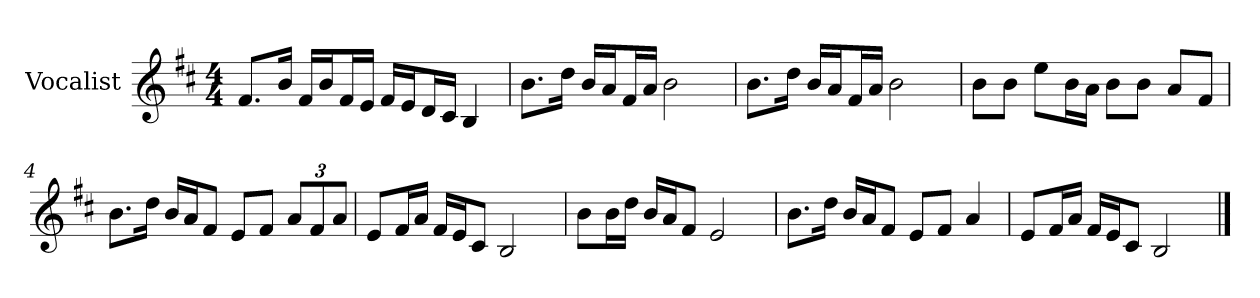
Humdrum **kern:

**kern
*part1
*staff1
*I"Vocalist
*k[f#c#]
*D:
*M4/4
=
8.f#L
16bJk
16f#LL
16bJ
16f#L
16eJJ
16f#LL
16eJ
16dL
16c#JJ
4B
=1
8.bL
16ddJk
16bLL
16aJ
16f#L
16aJJ
2b
=2
8.bL
16ddJk
16bLL
16aJ
16f#L
16aJJ
2b
=3
8bL
8bJ
8eeL
16bL
16aJJ
8bL
8bJ
8aL
8f#J
=4
8.bL
16ddJk
16bLL
16aJ
8f#J
8eL
8f#J
12aL
12f#
12aJ
=5
8eL
16f#L
16aJJ
16f#LL
16eJ
8c#J
2B
=6
8bL
16bL
16ddJJ
16bLL
16aJ
8f#J
2e
=7
8.bL
16ddJk
16bLL
16aJ
8f#J
8eL
8f#J
4a
=8
8eL
16f#L
16aJJ
16f#LL
16eJ
8c#J
2B
==
*-
